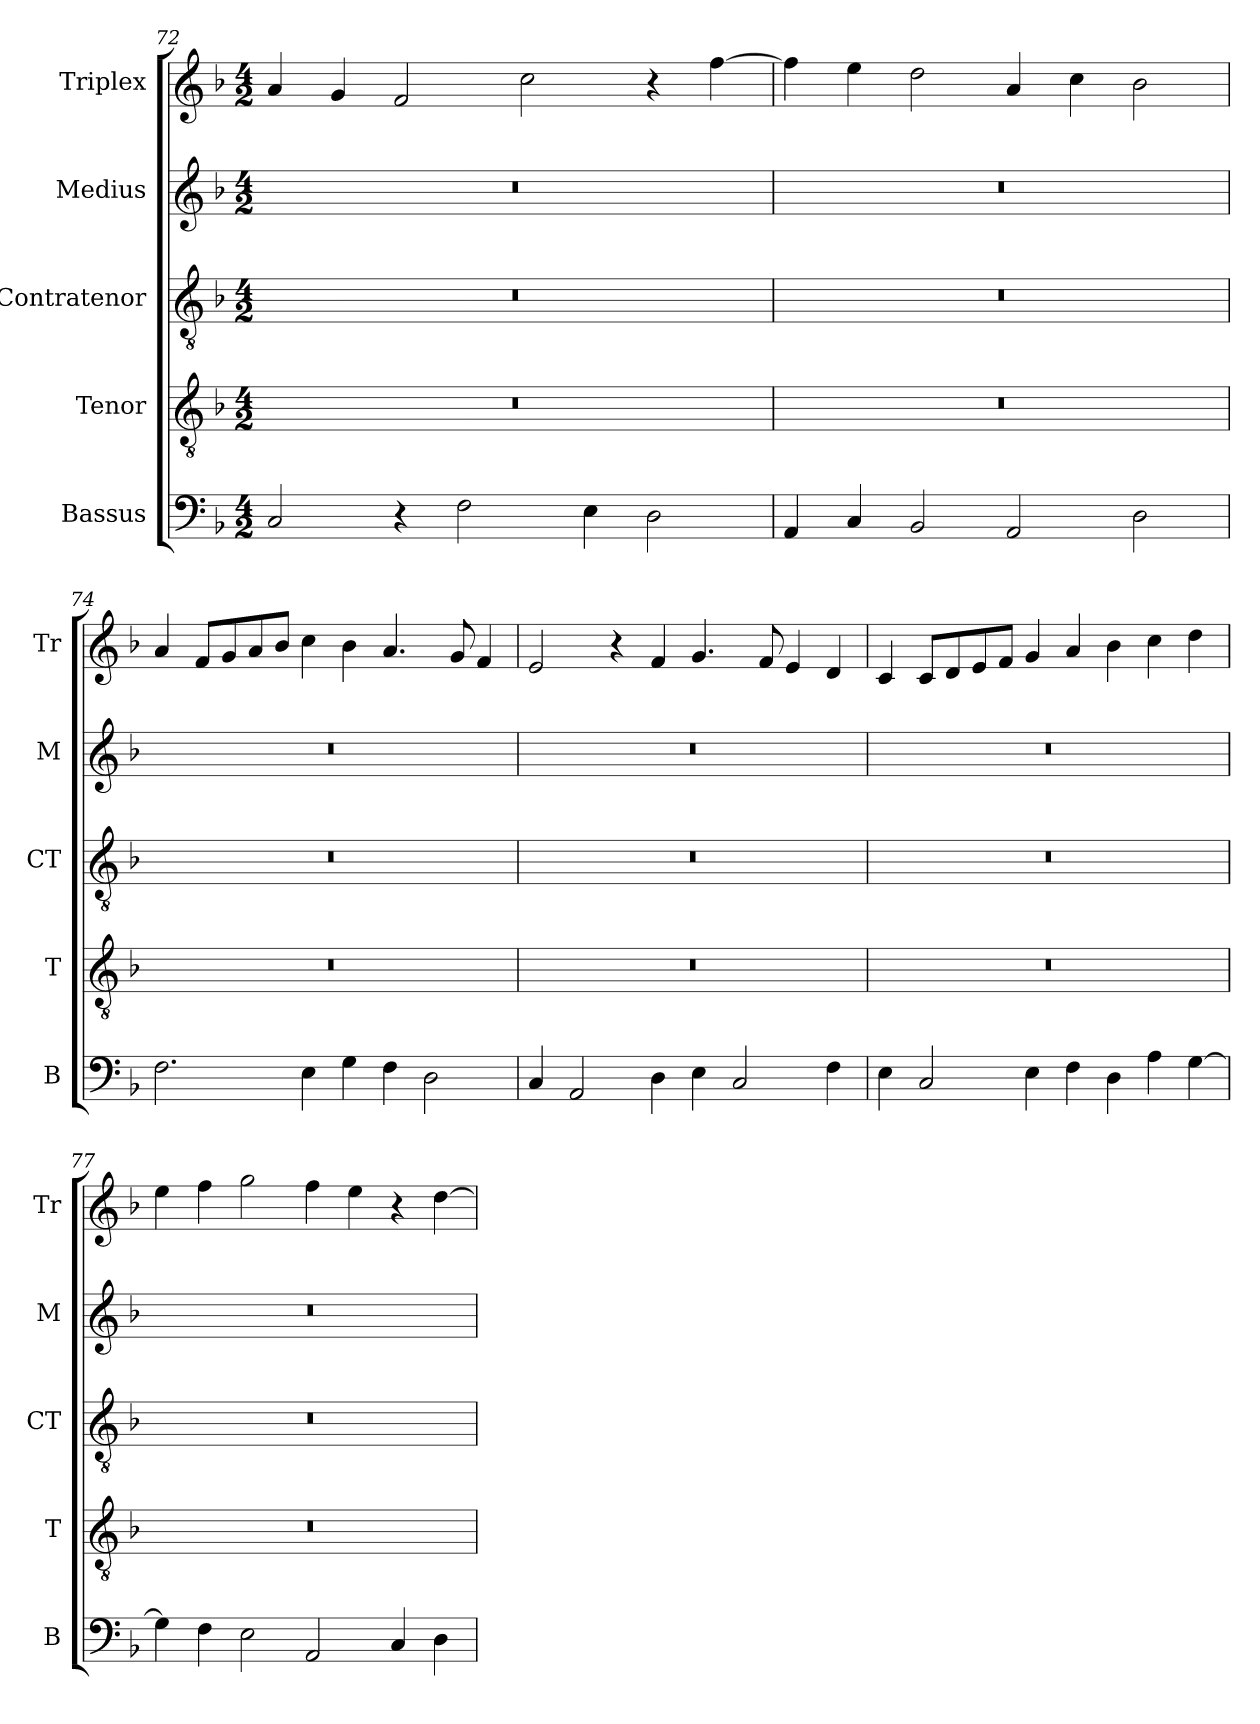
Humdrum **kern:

**kern	**kern	**kern	**kern	**kern
*part5	*part4	*part3	*part2	*part1
*staff5	*staff4	*staff3	*staff2	*staff1
*I"Bassus	*I"Tenor	*I"Contratenor	*I"Medius	*I"Triplex
*I'B	*I'T	*I'CT	*I'M	*I'Tr
!!LO:PB:g=z
*clefF4	*clefGv2	*clefGv2	*clefG2	*clefG2
*k[b-]	*k[b-]	*k[b-]	*k[b-]	*k[b-]
*F:	*F:	*F:	*F:	*F:
*M4/2	*M4/2	*M4/2	*M4/2	*M4/2
=72	=72	=72	=72	=72
2C/	0r	0r	0r	4a/
.	.	.	.	4g/
4r	.	.	.	2f/
2F\	.	.	.	.
.	.	.	.	2cc\
4E\	.	.	.	.
2D\	.	.	.	4r
.	.	.	.	[4ff\
=73	=73	=73	=73	=73
4AA/	0r	0r	0r	4ff\]
4C/	.	.	.	4ee\
2BB-/	.	.	.	2dd\
2AA/	.	.	.	4a/
.	.	.	.	4cc\
2D\	.	.	.	2b-\
=74	=74	=74	=74	=74
2.F\	0r	0r	0r	4a/
.	.	.	.	8f/L
.	.	.	.	8g/
.	.	.	.	8a/
.	.	.	.	8b-/J
4E\	.	.	.	4cc\
4G\	.	.	.	4b-\
4F\	.	.	.	4.a/
2D\	.	.	.	.
.	.	.	.	8g/
.	.	.	.	4f/
!!LO:LB:g=z
=75	=75	=75	=75	=75
4C/	0r	0r	0r	2e/
2AA/	.	.	.	.
.	.	.	.	4r
4D\	.	.	.	4f/
4E\	.	.	.	4.g/
2C/	.	.	.	.
.	.	.	.	8f/
.	.	.	.	4e/
4F\	.	.	.	4d/
=76	=76	=76	=76	=76
4E\	0r	0r	0r	4c/
2C/	.	.	.	8c/L
.	.	.	.	8d/
.	.	.	.	8e/
.	.	.	.	8f/J
4E\	.	.	.	4g/
4F\	.	.	.	4a/
4D\	.	.	.	4b-\
4A\	.	.	.	4cc\
[4G\	.	.	.	4dd\
=77	=77	=77	=77	=77
4G\]	0r	0r	0r	4ee\
4F\	.	.	.	4ff\
2E\	.	.	.	2gg\
2AA/	.	.	.	4ff\
.	.	.	.	4ee\
4C/	.	.	.	4r
4D\	.	.	.	[4dd\
=	=	=	=	=
*-	*-	*-	*-	*-
